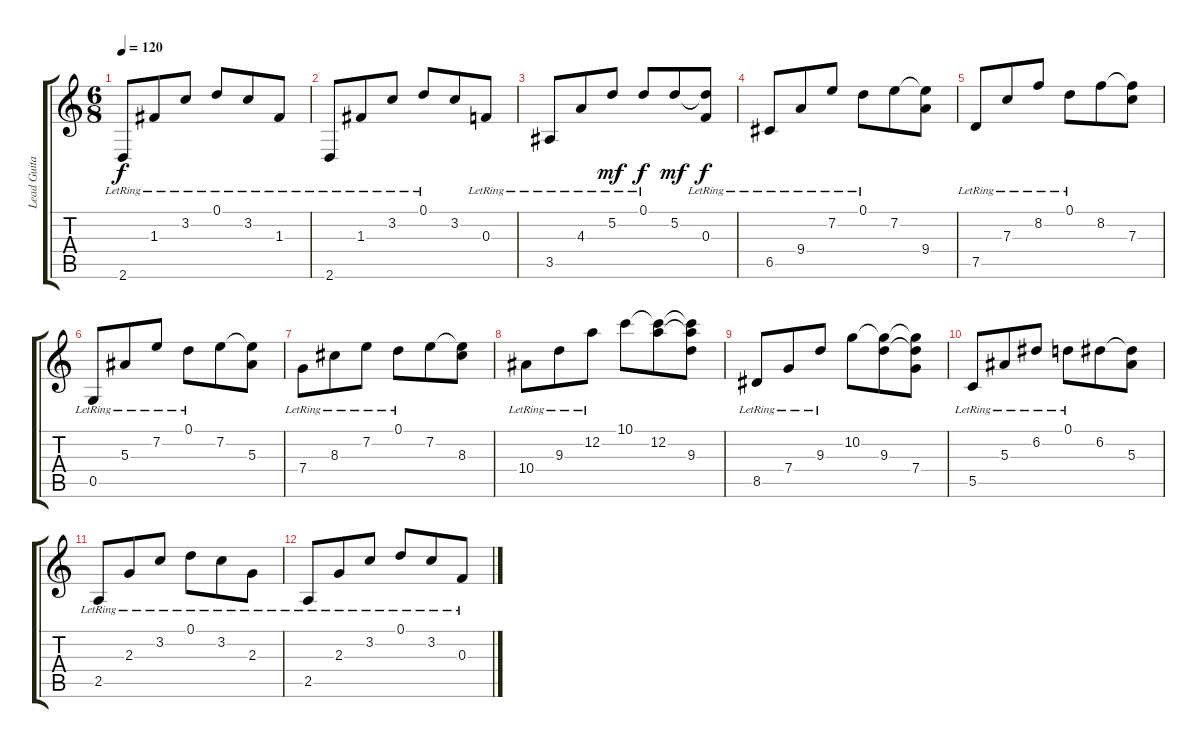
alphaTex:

\track ("Lead Guitar 1" "Lead Guita") {instrument distortionguitar}
\staff {score tabs}
\tuning (D4 A3 F3 C3 G2 C2) {hide}
\ts (6 8)
\tempo 120
\clef g2
\ks c
2.6{lr}.8{dy f} 1.3{lr}.8 3.2{lr}.8 0.1{lr}.8 3.2{lr}.8 1.3{lr}.8 |
2.6{lr}.8 1.3{lr}.8 3.2{lr}.8 0.1{lr}.8 3.2.8 0.3{lr}.8 |
3.5{lr}.8{volume 4} 4.3{lr}.8 5.2{lr}.8{dy mf} 0.1{lr}.8{dy f} 5.2.8{dy mf} (5.2{t} 0.3{lr}).8{dy f} |
6.5{lr}.8 9.4{lr}.8 7.2{lr}.8 0.1{lr}.8 7.2.8 (7.2{t} 9.4).8 |
7.5{lr}.8 7.3{lr}.8 8.2{lr}.8 0.1{lr}.8 8.2.8 (8.2{t} 7.3).8 |
0.5{lr}.8 5.3{lr}.8 7.2{lr}.8 0.1{lr}.8 7.2.8 (7.2{t} 5.3).8 |
7.4{lr}.8 8.3{lr}.8 7.2{lr}.8 0.1{lr}.8 7.2.8 (7.2{t} 8.3).8 |
10.4{lr}.8{volume 0} 9.3{lr}.8 12.2{lr}.8 10.1.8 (10.1{t} 12.2).8 (10.1{t} 12.2{t} 9.3).8 |
8.5{lr}.8 7.4{lr}.8 9.3{lr}.8 10.2.8 (10.2{t} 9.3).8 (10.2{t} 9.3{t} 7.4).8 |
5.5{lr}.8 5.3{lr}.8 6.2{lr}.8 0.1{lr}.8 6.2.8 (6.2{t} 5.3).8 |
2.5{lr}.8 2.3{lr}.8 3.2{lr}.8 0.1{lr}.8 3.2{lr}.8 2.3{lr}.8 |
2.5{lr}.8 2.3{lr}.8 3.2{lr}.8 0.1{lr}.8 3.2{lr}.8 0.3{lr}.8
